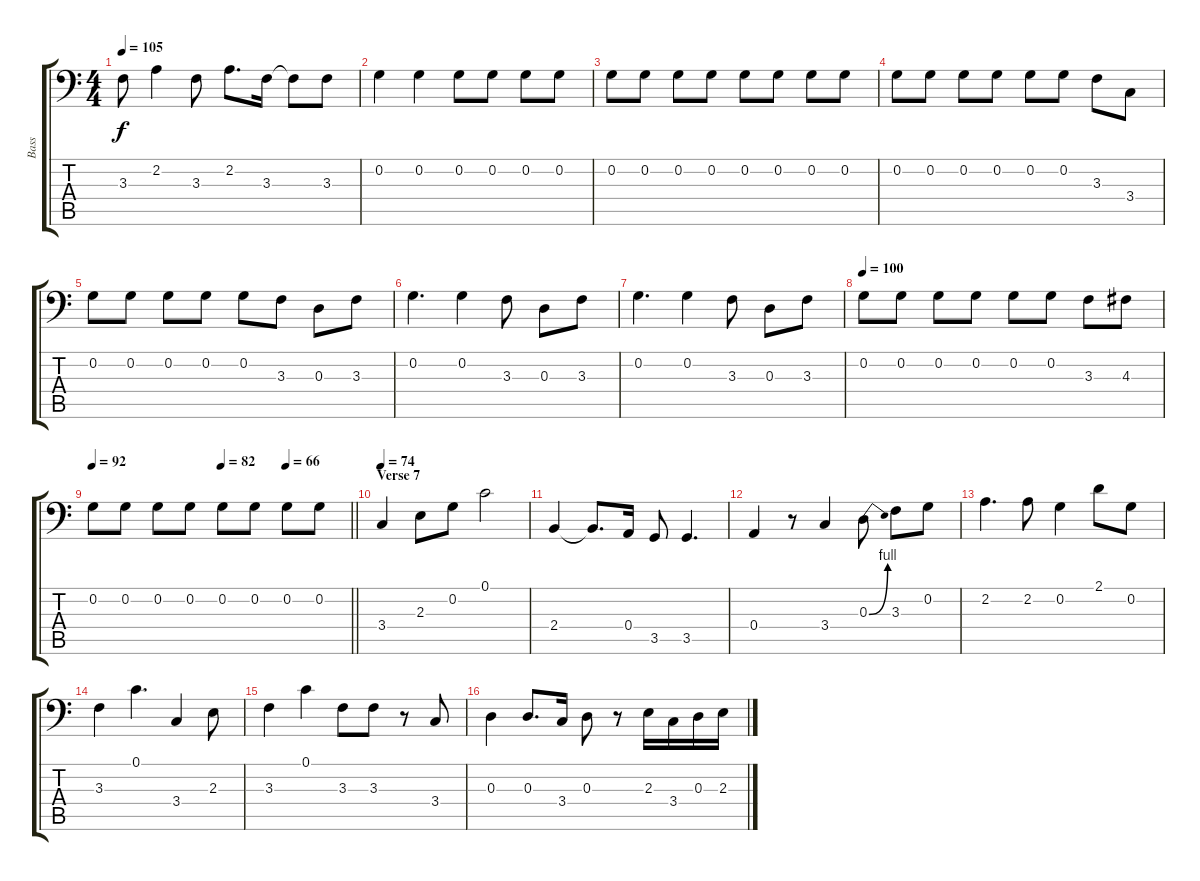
\track ("Bass" "Bass") {instrument electricbassfinger}
\staff {score tabs}
\tuning (C3 G2 D2 A1 E1 B0) {hide}
\ts (4 4)
\tempo 105
\clef f4
\ks c
3.3.8{dy f} 2.2.4 3.3.8 2.2.8{d} 3.3.16 3.3{t}.8 3.3.8 |
0.2.4 0.2.4 0.2.8 0.2.8 0.2.8 0.2.8 |
0.2.8 0.2.8 0.2.8 0.2.8 0.2.8 0.2.8 0.2.8 0.2.8 |
0.2.8 0.2.8 0.2.8 0.2.8 0.2.8 0.2.8 3.3.8 3.4.8 |
0.2.8 0.2.8 0.2.8 0.2.8 0.2.8 3.3.8 0.3.8 3.3.8 |
0.2.4{d} 0.2.4 3.3.8 0.3.8 3.3.8 |
0.2.4{d} 0.2.4 3.3.8 0.3.8 3.3.8 |
\tempo 100
0.2.8 0.2.8 0.2.8 0.2.8 0.2.8 0.2.8 3.3.8 4.3.8 |
\tempo 92
\tempo (82 0.5)
\tempo (66 0.75)
\barLineRight lightlight
0.2.8 0.2.8 0.2.8 0.2.8 0.2.8 0.2.8 0.2.8 0.2.8 |
\section ("" "Verse 7")
\tempo 74
3.4.4 2.3.8 0.2.8 0.1.2 |
2.4.4 2.4{t}.8{d} 0.4.16 3.5.8 3.5.4{d} |
0.4.4 r.8 3.4.4 0.3{be (bend 0 0 60 4)}.8 3.3.8 0.2.8 |
2.2.4{d} 2.2.8 0.2.4 2.1.8 0.2.8 |
3.3.4 0.1.4{d} 3.4.4 2.3.8 |
3.3.4 0.1.4 3.3.8 3.3.8 r.8 3.4.8 |
0.3.4 0.3.8{d} 3.4.16 0.3.8 r.8 2.3.16 3.4.16 0.3.16 2.3.16
